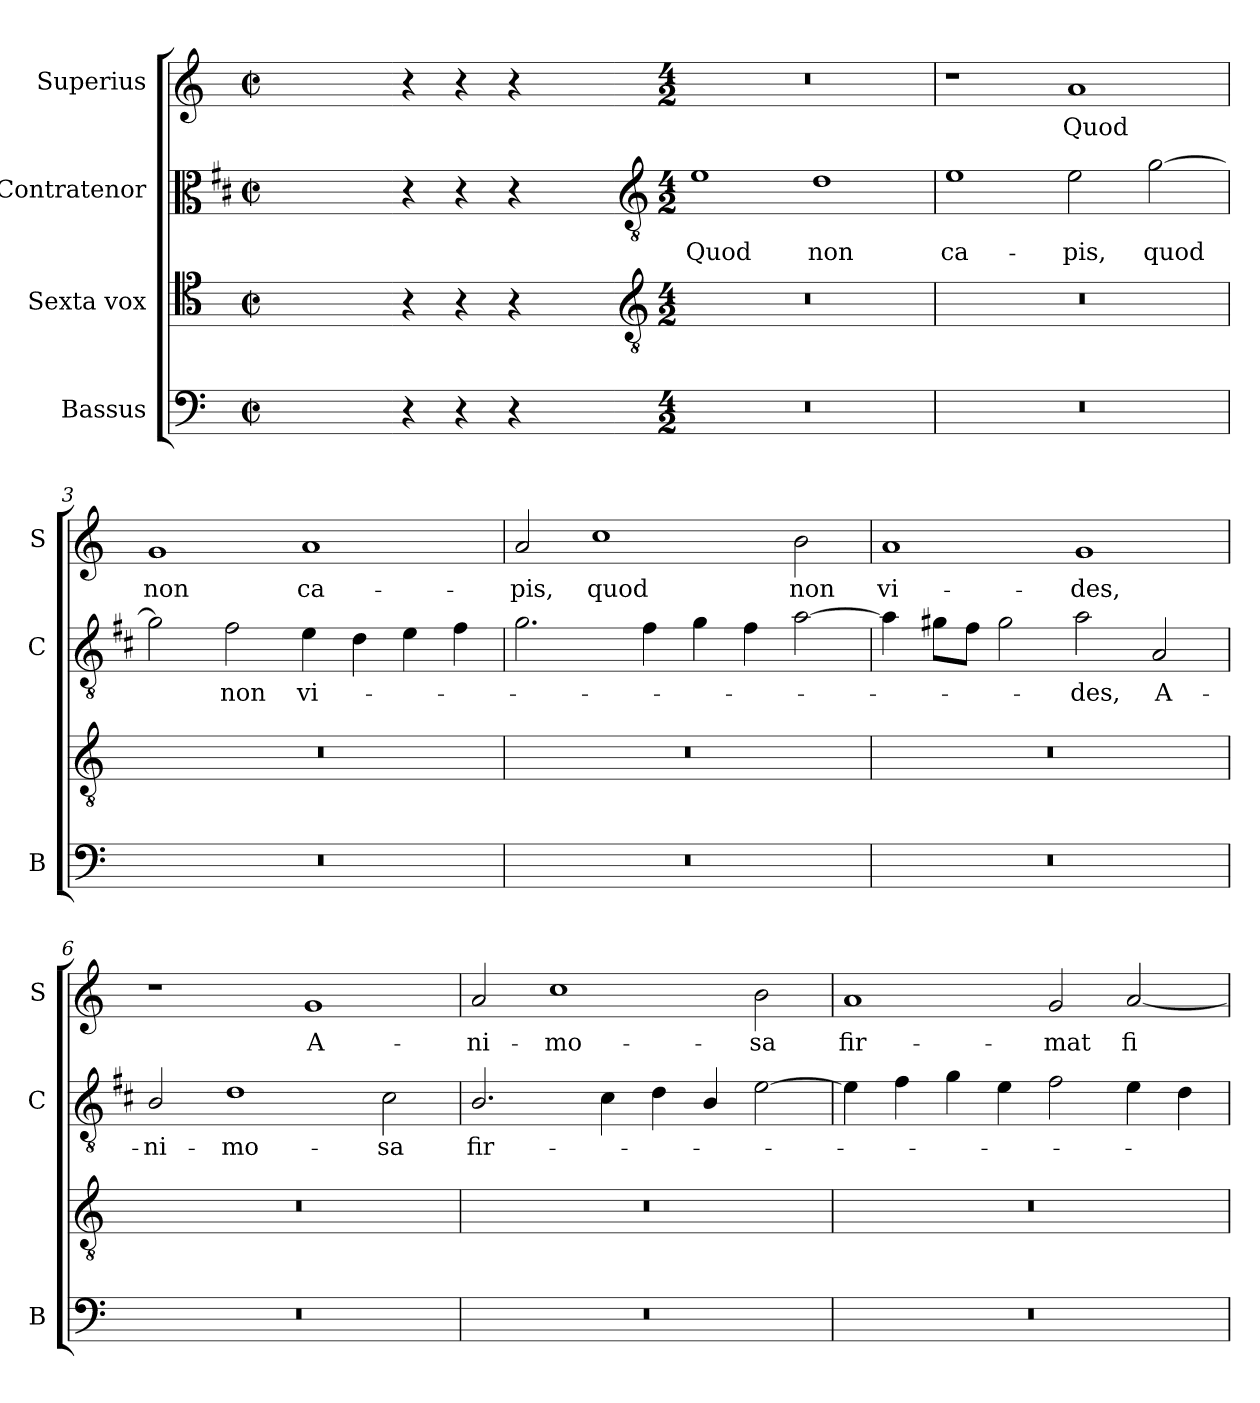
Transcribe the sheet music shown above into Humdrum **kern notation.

**kern	**kern	**kern	**text	**kern	**text
*part4	*part3	*part2	*part2	*part1	*part1
*staff4	*staff3	*staff2	*staff2	*staff1	*staff1
*I"Bassus	*I"Sexta vox	*I"Contratenor	*	*I"Superius	*
*I'B	*	*I'C	*	*I'S	*
*clefF4	*clefC4	*clefC3	*	*clefG2	*
*	*	*ITrd1c2	*	*	*
*k[]	*k[]	*k[]	*	*k[]	*
*C:	*C:	*C:	*	*C:	*
*M2/2	*M2/2	*M2/2	*	*M2/2	*
*met(c|)	*met(c|)	*met(c|)	*	*met(c|)	*
=	=	=	=	=	=
1ryy	1ryy	1ryy	.	1ryy	.
=1X-	=1X-	=1X-	=1X-	=1X-	=1X-
4r	4r	4r	.	4r	.
4r	4r	4r	.	4r	.
4r	4r	4r	.	4r	.
4ryy	4ryy	4ryy	.	4ryy	.
=1-	=1-	=1-	=1-	=1-	=1-
*	*clefGv2	*clefGv2	*	*	*
*M4/2	*M4/2	*M4/2	*	*M4/2	*
!	!	!	!LO:LY:b	!	!
0r	0r	1d	Quod	0r	.
!	!	!	!LO:LY:b	!	!
.	.	1c	non	.	.
=2	=2	=2	=2	=2	=2
!	!	!	!LO:LY:b	!	!
0r	0r	1d	ca-	1r	.
!	!	!	!LO:LY:b	!	!LO:LY:b
.	.	2d\	-pis,	1a	Quod
!	!	!	!LO:LY:b	!	!
.	.	[2f\	quod	.	.
=3	=3	=3	=3	=3	=3
!	!	!	!	!	!LO:LY:b
0r	0r	2f\]	.	1g	non
!	!	!	!LO:LY:b	!	!
.	.	2e\	non	.	.
!	!	!	!LO:LY:b	!	!LO:LY:b
.	.	4d\	vi-	1a	ca-
.	.	4c\	.	.	.
.	.	4d\	.	.	.
.	.	4e\	.	.	.
=4	=4	=4	=4	=4	=4
!	!	!	!	!	!LO:LY:b
0r	0r	2.f\	.	2a/	-pis,
!	!	!	!	!	!LO:LY:b
.	.	.	.	1cc	quod
.	.	4e\	.	.	.
.	.	4f\	.	.	.
.	.	4e\	.	.	.
!	!	!	!	!	!LO:LY:b
.	.	[2g\	.	2b\	non
=5	=5	=5	=5	=5	=5
!	!	!	!	!	!LO:LY:b
0r	0r	4g\]	.	1a	vi-
.	.	8f#X\L	.	.	.
.	.	8e\J	.	.	.
.	.	2f#\	.	.	.
!	!	!	!LO:LY:b	!	!LO:LY:b
.	.	2g\	-des,	1g	-des,
!	!	!	!LO:LY:b	!	!
.	.	2G/	A-	.	.
!!LO:LB:g=z
=6	=6	=6	=6	=6	=6
!	!	!	!LO:LY:b	!	!
0r	0r	2A/	-ni-	1r	.
!	!	!	!LO:LY:b	!	!
.	.	1c	-mo-	.	.
!	!	!	!	!	!LO:LY:b
.	.	.	.	1g	A-
!	!	!	!LO:LY:b	!	!
.	.	2B\	-sa	.	.
=7	=7	=7	=7	=7	=7
!	!	!	!LO:LY:b	!	!LO:LY:b
0r	0r	2.A/	fir-	2a/	-ni-
!	!	!	!	!	!LO:LY:b
.	.	.	.	1cc	-mo-
.	.	4B\	.	.	.
.	.	4c\	.	.	.
.	.	4A/	.	.	.
!	!	!	!	!	!LO:LY:b
.	.	[2d\	.	2b\	-sa
=8	=8	=8	=8	=8	=8
!	!	!	!	!	!LO:LY:b
0r	0r	4d\]	.	1a	fir-
.	.	4e\	.	.	.
.	.	4f\	.	.	.
.	.	4d\	.	.	.
!	!	!	!	!	!LO:LY:b
.	.	2e\	.	2g/	-mat
!	!	!	!	!	!LO:LY:b
.	.	4d\	.	[2a/	fi-
.	.	4c\	.	.	.
=	=	=	=	=	=
*-	*-	*-	*-	*-	*-
